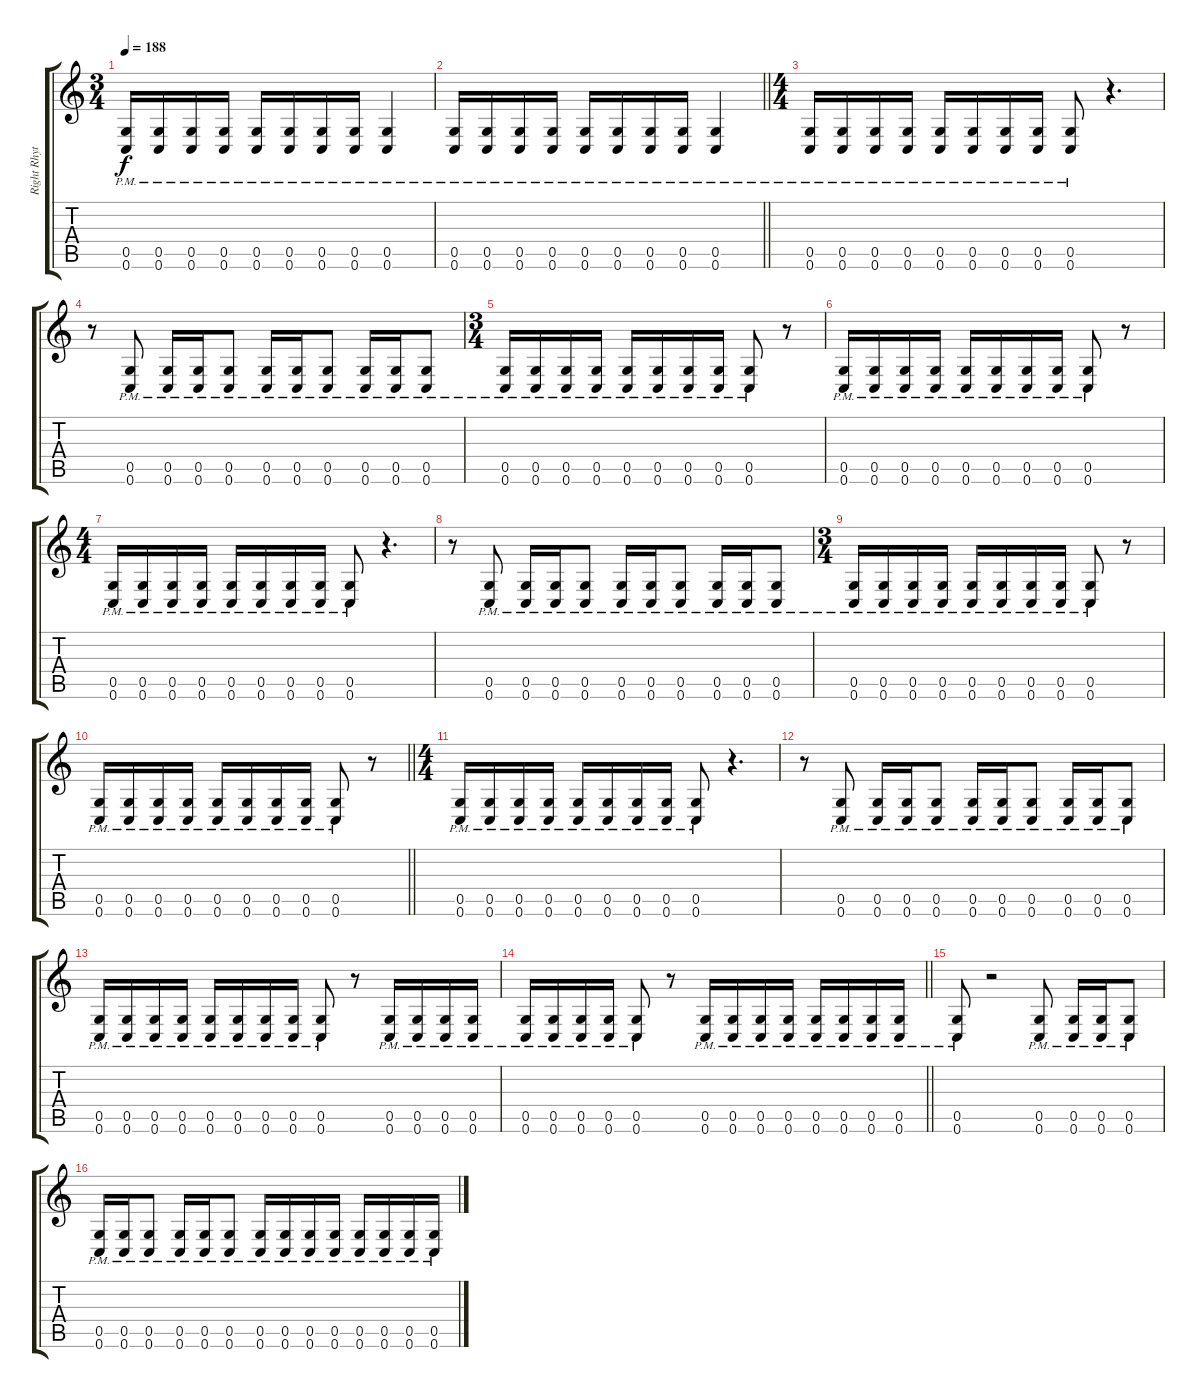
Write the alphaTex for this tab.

\track ("Right Rhythm" "Right Rhyt") {instrument distortionguitar}
\staff {score tabs}
\tuning (D4 A3 F3 C3 G2 C2) {hide}
\ts (3 4)
\section ("" "")
\tempo 188
\clef g2
\ks c
(0.5{pm} 0.6{pm}).16{dy f} (0.5{pm} 0.6{pm}).16 (0.5{pm} 0.6{pm}).16 (0.5{pm} 0.6{pm}).16 (0.5{pm} 0.6{pm}).16 (0.5{pm} 0.6{pm}).16 (0.5{pm} 0.6{pm}).16 (0.5{pm} 0.6{pm}).16 (0.5{pm} 0.6{pm}).4 |
\barLineRight lightlight
(0.5{pm} 0.6{pm}).16 (0.5{pm} 0.6{pm}).16 (0.5{pm} 0.6{pm}).16 (0.5{pm} 0.6{pm}).16 (0.5{pm} 0.6{pm}).16 (0.5{pm} 0.6{pm}).16 (0.5{pm} 0.6{pm}).16 (0.5{pm} 0.6{pm}).16 (0.5{pm} 0.6{pm}).4 |
\ts (4 4)
\section ("" "")
(0.5{pm} 0.6{pm}).16 (0.5{pm} 0.6{pm}).16 (0.5{pm} 0.6{pm}).16 (0.5{pm} 0.6{pm}).16 (0.5{pm} 0.6{pm}).16 (0.5{pm} 0.6{pm}).16 (0.5{pm} 0.6{pm}).16 (0.5{pm} 0.6{pm}).16 (0.5{pm} 0.6{pm}).8 r.4{d} |
r.8 (0.5{pm} 0.6{pm}).8 (0.5{pm} 0.6{pm}).16 (0.5{pm} 0.6{pm}).16 (0.5{pm} 0.6{pm}).8 (0.5{pm} 0.6{pm}).16 (0.5{pm} 0.6{pm}).16 (0.5{pm} 0.6{pm}).8 (0.5{pm} 0.6{pm}).16 (0.5{pm} 0.6{pm}).16 (0.5{pm} 0.6{pm}).8 |
\ts (3 4)
(0.5{pm} 0.6{pm}).16 (0.5{pm} 0.6{pm}).16 (0.5{pm} 0.6{pm}).16 (0.5{pm} 0.6{pm}).16 (0.5{pm} 0.6{pm}).16 (0.5{pm} 0.6{pm}).16 (0.5{pm} 0.6{pm}).16 (0.5{pm} 0.6{pm}).16 (0.5{pm} 0.6{pm}).8 r.8 |
(0.5{pm} 0.6{pm}).16 (0.5{pm} 0.6{pm}).16 (0.5{pm} 0.6{pm}).16 (0.5{pm} 0.6{pm}).16 (0.5{pm} 0.6{pm}).16 (0.5{pm} 0.6{pm}).16 (0.5{pm} 0.6{pm}).16 (0.5{pm} 0.6{pm}).16 (0.5{pm} 0.6{pm}).8 r.8 |
\ts (4 4)
(0.5{pm} 0.6{pm}).16 (0.5{pm} 0.6{pm}).16 (0.5{pm} 0.6{pm}).16 (0.5{pm} 0.6{pm}).16 (0.5{pm} 0.6{pm}).16 (0.5{pm} 0.6{pm}).16 (0.5{pm} 0.6{pm}).16 (0.5{pm} 0.6{pm}).16 (0.5{pm} 0.6{pm}).8 r.4{d} |
r.8 (0.5{pm} 0.6{pm}).8 (0.5{pm} 0.6{pm}).16 (0.5{pm} 0.6{pm}).16 (0.5{pm} 0.6{pm}).8 (0.5{pm} 0.6{pm}).16 (0.5{pm} 0.6{pm}).16 (0.5{pm} 0.6{pm}).8 (0.5{pm} 0.6{pm}).16 (0.5{pm} 0.6{pm}).16 (0.5{pm} 0.6{pm}).8 |
\ts (3 4)
(0.5{pm} 0.6{pm}).16 (0.5{pm} 0.6{pm}).16 (0.5{pm} 0.6{pm}).16 (0.5{pm} 0.6{pm}).16 (0.5{pm} 0.6{pm}).16 (0.5{pm} 0.6{pm}).16 (0.5{pm} 0.6{pm}).16 (0.5{pm} 0.6{pm}).16 (0.5{pm} 0.6{pm}).8 r.8 |
\barLineRight lightlight
(0.5{pm} 0.6{pm}).16 (0.5{pm} 0.6{pm}).16 (0.5{pm} 0.6{pm}).16 (0.5{pm} 0.6{pm}).16 (0.5{pm} 0.6{pm}).16 (0.5{pm} 0.6{pm}).16 (0.5{pm} 0.6{pm}).16 (0.5{pm} 0.6{pm}).16 (0.5{pm} 0.6{pm}).8 r.8 |
\ts (4 4)
\section ("" "")
(0.5{pm} 0.6{pm}).16 (0.5{pm} 0.6{pm}).16 (0.5{pm} 0.6{pm}).16 (0.5{pm} 0.6{pm}).16 (0.5{pm} 0.6{pm}).16 (0.5{pm} 0.6{pm}).16 (0.5{pm} 0.6{pm}).16 (0.5{pm} 0.6{pm}).16 (0.5{pm} 0.6{pm}).8 r.4{d} |
r.8 (0.5{pm} 0.6{pm}).8 (0.5{pm} 0.6{pm}).16 (0.5{pm} 0.6{pm}).16 (0.5{pm} 0.6{pm}).8 (0.5{pm} 0.6{pm}).16 (0.5{pm} 0.6{pm}).16 (0.5{pm} 0.6{pm}).8 (0.5{pm} 0.6{pm}).16 (0.5{pm} 0.6{pm}).16 (0.5{pm} 0.6{pm}).8 |
(0.5{pm} 0.6{pm}).16 (0.5{pm} 0.6{pm}).16 (0.5{pm} 0.6{pm}).16 (0.5{pm} 0.6{pm}).16 (0.5{pm} 0.6{pm}).16 (0.5{pm} 0.6{pm}).16 (0.5{pm} 0.6{pm}).16 (0.5{pm} 0.6{pm}).16 (0.5{pm} 0.6{pm}).8 r.8 (0.5{pm} 0.6{pm}).16 (0.5{pm} 0.6{pm}).16 (0.5{pm} 0.6{pm}).16 (0.5{pm} 0.6{pm}).16 |
\barLineRight lightlight
(0.5{pm} 0.6{pm}).16 (0.5{pm} 0.6{pm}).16 (0.5{pm} 0.6{pm}).16 (0.5{pm} 0.6{pm}).16 (0.5{pm} 0.6{pm}).8 r.8 (0.5{pm} 0.6{pm}).16 (0.5{pm} 0.6{pm}).16 (0.5{pm} 0.6{pm}).16 (0.5{pm} 0.6{pm}).16 (0.5{pm} 0.6{pm}).16 (0.5{pm} 0.6{pm}).16 (0.5{pm} 0.6{pm}).16 (0.5{pm} 0.6{pm}).16 |
\section ("" "")
(0.5{pm} 0.6{pm}).8 r.2 (0.5{pm} 0.6{pm}).8 (0.5{pm} 0.6{pm}).16 (0.5{pm} 0.6{pm}).16 (0.5{pm} 0.6{pm}).8 |
(0.5{pm} 0.6{pm}).16 (0.5{pm} 0.6{pm}).16 (0.5{pm} 0.6{pm}).8 (0.5{pm} 0.6{pm}).16 (0.5{pm} 0.6{pm}).16 (0.5{pm} 0.6{pm}).8 (0.5{pm} 0.6{pm}).16 (0.5{pm} 0.6{pm}).16 (0.5{pm} 0.6{pm}).16 (0.5{pm} 0.6{pm}).16 (0.5{pm} 0.6{pm}).16 (0.5{pm} 0.6{pm}).16 (0.5{pm} 0.6{pm}).16 (0.5{pm} 0.6{pm}).16
